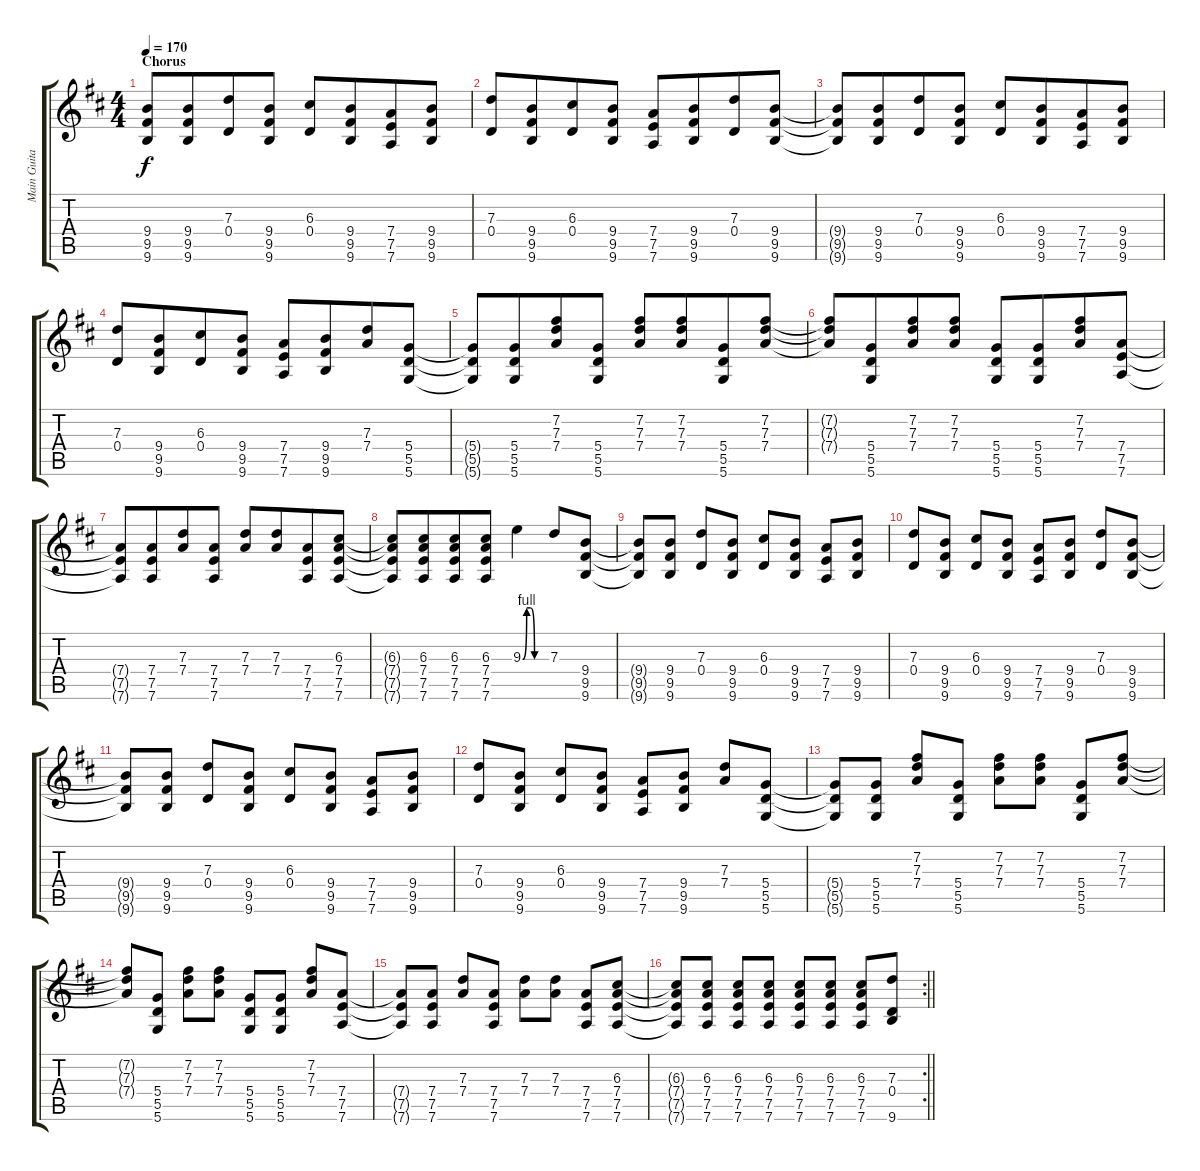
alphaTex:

\track ("Main Guitar" "Main Guita") {instrument distortionguitar}
\staff {score tabs}
\tuning (E4 B3 G3 D3 A2 D2) {hide}
\ts (4 4)
\section ("" "Chorus")
\tempo 170
\clef g2
\ks d
(9.4{t} 9.5{t} 9.6{t}).8{dy f} (9.4 9.5 9.6).8{beam merge} (7.3 0.4).8 (9.4 9.5 9.6).8 (6.3 0.4).8 (9.4 9.5 9.6).8{beam merge} (7.4 7.5 7.6).8 (9.4 9.5 9.6).8 |
(7.3 0.4).8 (9.4 9.5 9.6).8{beam merge} (6.3 0.4).8 (9.4 9.5 9.6).8 (7.4 7.5 7.6).8 (9.4 9.5 9.6).8{beam merge} (7.3 0.4).8 (9.4 9.5 9.6).8 |
(9.4{t} 9.5{t} 9.6{t}).8 (9.4 9.5 9.6).8{beam merge} (7.3 0.4).8 (9.4 9.5 9.6).8 (6.3 0.4).8 (9.4 9.5 9.6).8{beam merge} (7.4 7.5 7.6).8 (9.4 9.5 9.6).8 |
(7.3 0.4).8 (9.4 9.5 9.6).8{beam merge} (6.3 0.4).8 (9.4 9.5 9.6).8 (7.4 7.5 7.6).8 (9.4 9.5 9.6).8{beam merge} (7.3 7.4).8 (5.4 5.5 5.6).8 |
(5.4{t} 5.5{t} 5.6{t}).8 (5.4 5.5 5.6).8{beam merge} (7.2 7.3 7.4).8 (5.4 5.5 5.6).8 (7.2 7.3 7.4).8{beam Up} (7.2 7.3 7.4).8{beam Up beam merge} (5.4 5.5 5.6).8 (7.2 7.3 7.4).8 |
(7.2{t} 7.3{t} 7.4{t}).8 (5.4 5.5 5.6).8{beam merge} (7.2 7.3 7.4).8 (7.2 7.3 7.4).8 (5.4 5.5 5.6).8 (5.4 5.5 5.6).8{beam merge} (7.2 7.3 7.4).8 (7.4 7.5 7.6).8 |
(7.4{t} 7.5{t} 7.6{t}).8 (7.4 7.5 7.6).8{beam merge} (7.3 7.4).8 (7.4 7.5 7.6).8 (7.3 7.4).8{beam Up} (7.3 7.4).8{beam Up beam merge} (7.4 7.5 7.6).8 (6.3 7.4 7.5 7.6).8 |
(6.3{t} 7.4{t} 7.5{t} 7.6{t}).8 (6.3 7.4 7.5 7.6).8{beam merge} (6.3 7.4 7.5 7.6).8 (6.3 7.4 7.5 7.6).8 9.3{be (custom 0 0 10 4 20 4 30 0 60 0)}.4 7.3.8 (9.4 9.5 9.6).8 |
(9.4{t} 9.5{t} 9.6{t}).8 (9.4 9.5 9.6).8 (7.3 0.4).8 (9.4 9.5 9.6).8 (6.3 0.4).8 (9.4 9.5 9.6).8 (7.4 7.5 7.6).8 (9.4 9.5 9.6).8 |
(7.3 0.4).8 (9.4 9.5 9.6).8 (6.3 0.4).8 (9.4 9.5 9.6).8 (7.4 7.5 7.6).8 (9.4 9.5 9.6).8 (7.3 0.4).8 (9.4 9.5 9.6).8 |
(9.4{t} 9.5{t} 9.6{t}).8 (9.4 9.5 9.6).8 (7.3 0.4).8 (9.4 9.5 9.6).8 (6.3 0.4).8 (9.4 9.5 9.6).8 (7.4 7.5 7.6).8 (9.4 9.5 9.6).8 |
(7.3 0.4).8 (9.4 9.5 9.6).8 (6.3 0.4).8 (9.4 9.5 9.6).8 (7.4 7.5 7.6).8 (9.4 9.5 9.6).8 (7.3 7.4).8 (5.4 5.5 5.6).8 |
(5.4{t} 5.5{t} 5.6{t}).8 (5.4 5.5 5.6).8 (7.2 7.3 7.4).8 (5.4 5.5 5.6).8 (7.2 7.3 7.4).8 (7.2 7.3 7.4).8 (5.4 5.5 5.6).8 (7.2 7.3 7.4).8 |
(7.2{t} 7.3{t} 7.4{t}).8 (5.4 5.5 5.6).8 (7.2 7.3 7.4).8 (7.2 7.3 7.4).8 (5.4 5.5 5.6).8 (5.4 5.5 5.6).8 (7.2 7.3 7.4).8 (7.4 7.5 7.6).8 |
(7.4{t} 7.5{t} 7.6{t}).8 (7.4 7.5 7.6).8 (7.3 7.4).8 (7.4 7.5 7.6).8 (7.3 7.4).8 (7.3 7.4).8 (7.4 7.5 7.6).8 (6.3 7.4 7.5 7.6).8 |
\rc 2
\barLineRight lightlight
(6.3{t} 7.4{t} 7.5{t} 7.6{t}).8 (6.3 7.4 7.5 7.6).8 (6.3 7.4 7.5 7.6).8 (6.3 7.4 7.5 7.6).8 (6.3 7.4 7.5 7.6).8 (6.3 7.4 7.5 7.6).8 (6.3 7.4 7.5 7.6).8 (7.3 0.4 9.6).8
